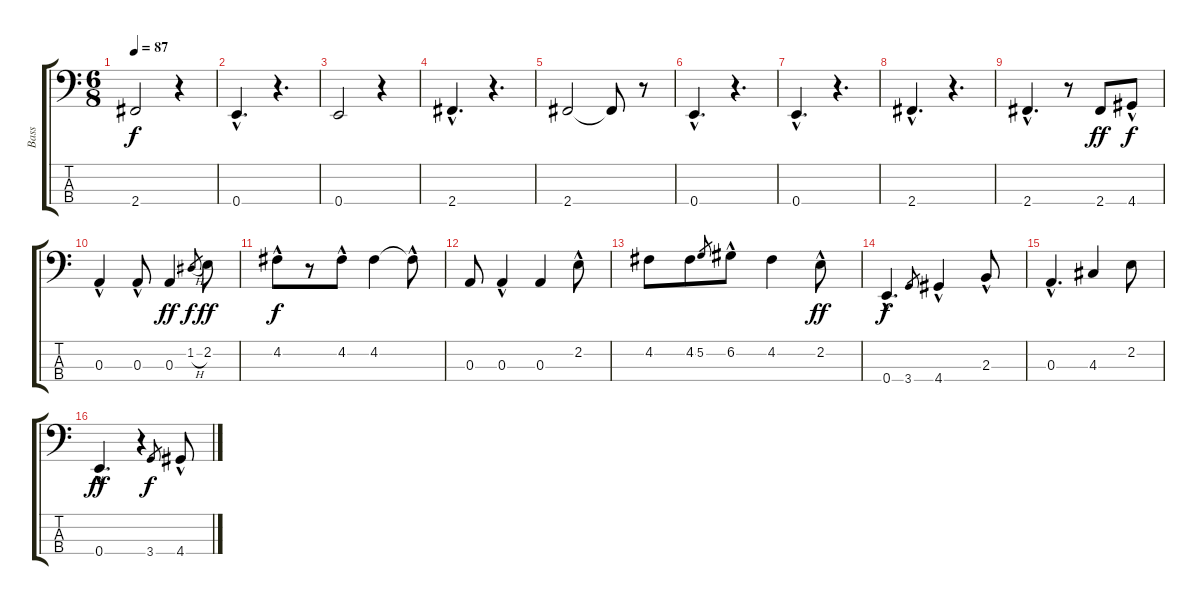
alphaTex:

\track ("Bass" "Bass") {instrument fretlessbass}
\staff {score tabs}
\tuning (G2 D2 A1 E1) {hide}
\ts (6 8)
\tempo 87
\clef f4
\ks c
2.4.2{dy f} r.4 |
0.4{hac}.4{d} r.4{d} |
0.4.2 r.4 |
2.4{hac}.4{d} r.4{d} |
2.4.2 2.4{t}.8 r.8 |
0.4{hac}.4{d} r.4{d} |
0.4{hac}.4{d} r.4{d} |
2.4{hac}.4{d} r.4{d} |
2.4{hac}.4{d} r.8 2.4.8{dy ff} 4.4{hac}.8{dy f} |
0.3{hac}.4 0.3{hac}.8 0.3.4{dy ff} 1.2{h}.8{gr dy f} 2.2.8{dy ff} |
4.2{hac}.8{dy f} r.8 4.2{hac}.8 4.2.4 4.2{hac t}.8 |
0.3.8 0.3{hac}.4 0.3.4 2.2{hac}.8 |
4.2.8 4.2.8 5.2.8{gr} 6.2{hac}.8 4.2.4 2.2{hac}.8{dy ff} |
0.4{hac}.4{d dy f} 3.4.8{gr} 4.4{hac}.4 2.3{hac}.8 |
0.3{hac}.4{d} 4.3.4 2.2.8 |
0.4{hac}.4{d dy ff} r.4 3.4.8{gr dy f} 4.4{hac}.8
